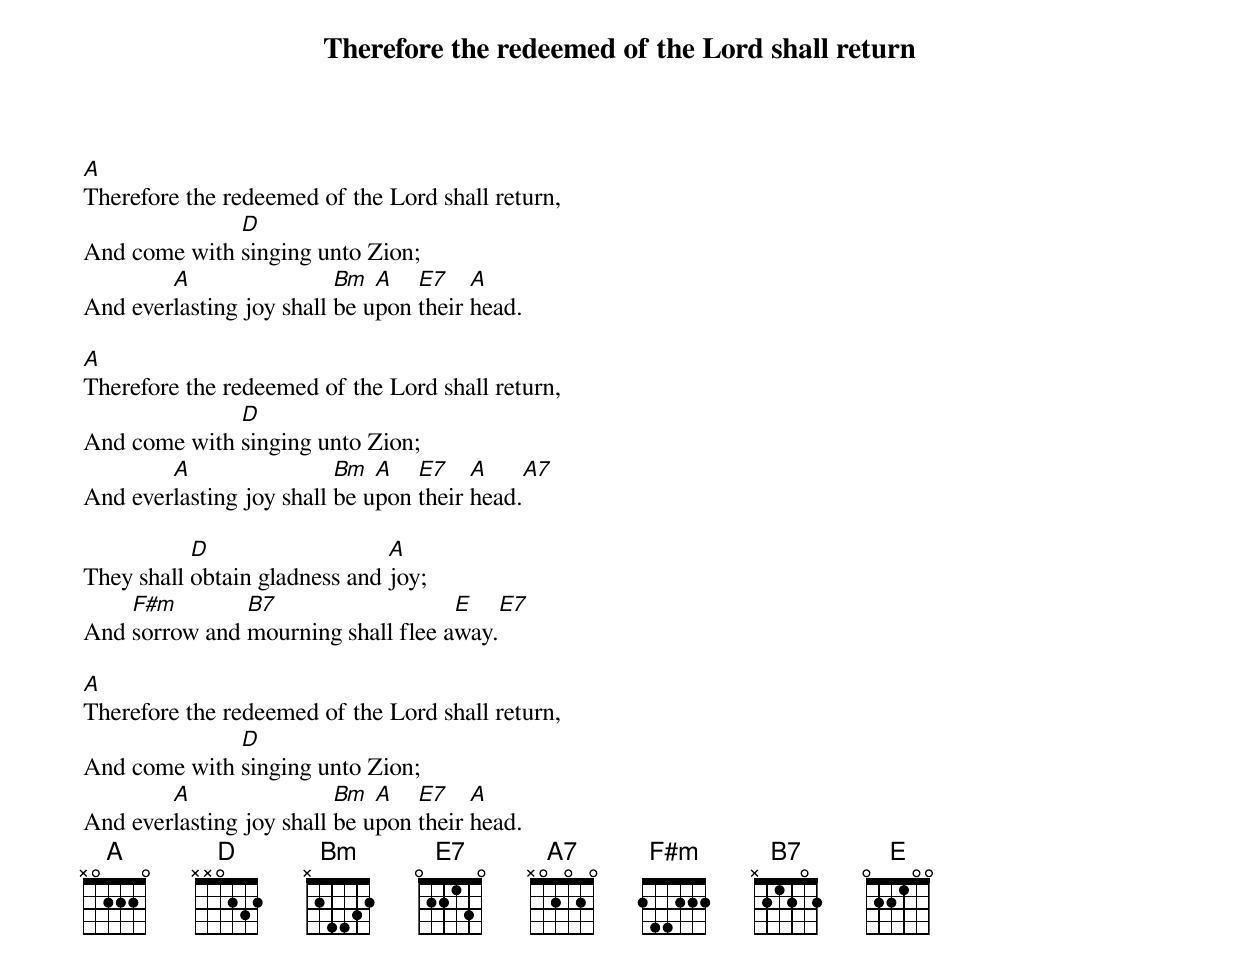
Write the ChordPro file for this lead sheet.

{t:Therefore the redeemed of the Lord shall return}

[A]Therefore the redeemed of the Lord shall return,
And come with [D]singing unto Zion;
And ever[A]lasting joy shall [Bm]be u[A]pon [E7]their [A]head.

[A]Therefore the redeemed of the Lord shall return,
And come with [D]singing unto Zion;
And ever[A]lasting joy shall [Bm]be u[A]pon [E7]their [A]head.[A7]

They shall [D]obtain gladness and [A]joy;
And [F#m]sorrow and [B7]mourning shall flee a[E]way.[E7]

[A]Therefore the redeemed of the Lord shall return,
And come with [D]singing unto Zion;
And ever[A]lasting joy shall [Bm]be u[A]pon [E7]their [A]head.
